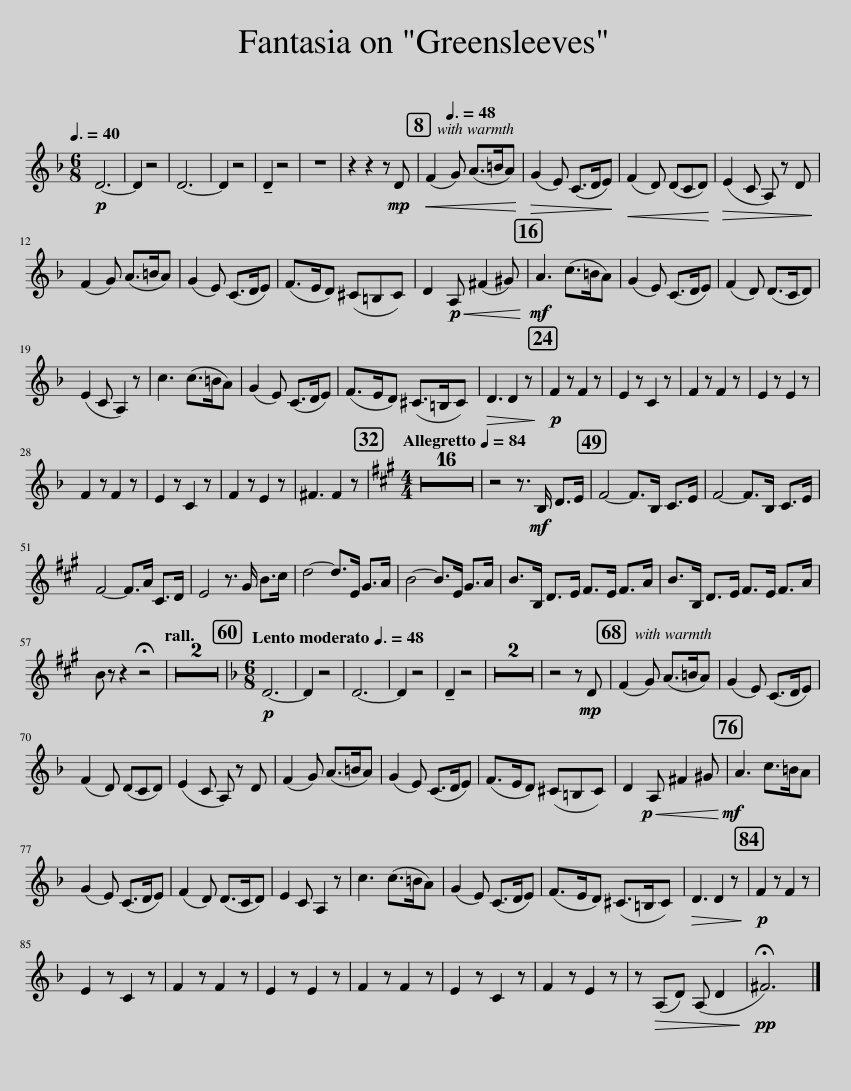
X:1
L:1/8
Q:3/8=40
M:6/8
I:linebreak $
K:none
V:1 treble transpose=-7
V:1
[K:F]!p! D6- | D2 z4 | D6- | D2 z4 | !tenuto!D2 z4 | %5
 z6 | z2 z2 z!mp! D |[Q:3/8=48]!<(! (F2 G) (A>=BA)!<)! |!>(! (G2 E) (C>DE)!>)! |!<(! (F2 D) (DCD)!<)! | %10
!>(! (E2 C A,) z D!>)! |$ (F2 G) (A>=BA) | (G2 E) (C>DE) | (F>ED) (^C=B,C) | D2!p!!<(! A, (^F2 ^G)!<)! | %15
!mf! A3 (c>=BA) | (G2 E) (C>DE) | (F2 D) (D>CD) |$ (E2 C A,2) z | c3 (c>=BA) | %20
 (G2 E) (C>DE) | (F>ED) (^C>=B,C) |!>(! D3 D2 z!>)! |!p! F2 z F2 z | E2 z C2 z | %25
 F2 z F2 z | E2 z E2 z |$ F2 z F2 z | E2 z C2 z | F2 z E2 z | %30
 ^F3 F2 z |[K:A][M:4/4][Q:1/4=84] z8 | z8 | z8 | z8 | %35
 z8 | z8 | z8 | z8 | z8 | %40
 z8 | z8 | z8 | z8 | z8 | %45
 z8 | z8 | z4 z3/2!mf! B,/ D>E | F4- F>B, C>E | F4- F>B, C>E |$ %50
 F4- F>A C>D | E4 z3/2 G/ B>c | d4- d>E G>A | B4- B>E G>A | B>B, D>E F>E F>A | %55
 B>B, D>E F>E F>A |$ B z z2 !fermata!z4 |[Q:1/4=160] z8 | z8 |[K:F][M:6/8][Q:3/8=48]!p! D6- | %60
 D2 z4 | D6- | D2 z4 | !tenuto!D2 z4 | z6 | %65
 z6 | z4 z!mp! D | (F2 G) (A>=BA) | (G2 E) (C>DE) |$ (F2 D) (DCD) | %70
 (E2 C A,) z D | (F2 G) (A>=BA) | (G2 E) (C>DE) | (F>ED) (^C=B,C) | D2!p!!<(! A, ^F2 ^G!<)! | %75
!mf! A3 c>=BA |$ (G2 E) (C>DE) | (F2 D) (D>CD) | E2 C A,2 z | c3 (c>=BA) | %80
 (G2 E) (C>DE) | (F>ED) (^C>=B,C) |!>(! D3 D2 z!>)! |!p! F2 z F2 z |$ E2 z C2 z | %85
 F2 z F2 z | E2 z E2 z | F2 z F2 z | E2 z C2 z | F2 z E2 z | %90
 z!>(! (A,D) (A, D2!>)! |!pp! !fermata!^F6) |] %92
